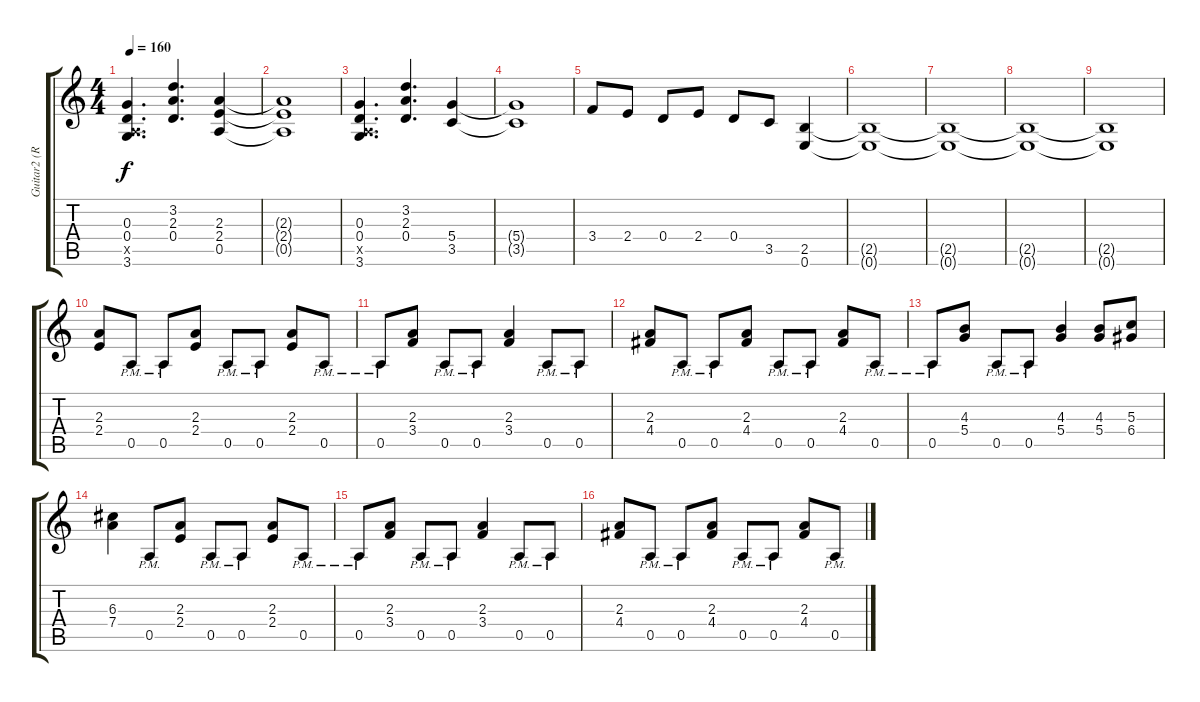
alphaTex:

\track ("Guitar2 (Rhythm)" "Guitar2 (R") {instrument distortionguitar}
\staff {score tabs}
\tuning (E4 B3 G3 D3 A2 E2) {hide}
\ts (4 4)
\tempo 160
\clef g2
\ks c
(0.3 0.4 0.5{x} 3.6).4{d dy f} (3.2 2.3 0.4).4{d} (2.3 2.4 0.5).4 |
(2.3{t} 2.4{t} 0.5{t}).1 |
(0.3 0.4 0.5{x} 3.6).4{d} (3.2 2.3 0.4).4{d} (5.4 3.5).4 |
(5.4{t} 3.5{t}).1 |
3.4.8 2.4.8 0.4.8 2.4.8 0.4.8 3.5.8 (2.5 0.6).4 |
(2.5{t} 0.6{t}).1{volume 5} |
(2.5{t} 0.6{t}).1 |
(2.5{t} 0.6{t}).1 |
(2.5{t} 0.6{t}).1 |
(2.3 2.4).8{volume 11} 0.5{pm}.8 0.5{pm}.8 (2.3 2.4).8 0.5{pm}.8 0.5{pm}.8 (2.3 2.4).8 0.5{pm}.8 |
0.5{pm}.8 (2.3 3.4).8 0.5{pm}.8 0.5{pm}.8 (2.3 3.4).4 0.5{pm}.8 0.5{pm}.8 |
(2.3 4.4).8 0.5{pm}.8 0.5{pm}.8 (2.3 4.4).8 0.5{pm}.8 0.5{pm}.8 (2.3 4.4).8 0.5{pm}.8 |
0.5{pm}.8 (4.3 5.4).8 0.5{pm}.8 0.5{pm}.8 (4.3 5.4).4 (4.3 5.4).8 (5.3 6.4).8 |
(6.3 7.4).4 0.5{pm}.8 (2.3 2.4).8 0.5{pm}.8 0.5{pm}.8 (2.3 2.4).8 0.5{pm}.8 |
0.5{pm}.8 (2.3 3.4).8 0.5{pm}.8 0.5{pm}.8 (2.3 3.4).4 0.5{pm}.8 0.5{pm}.8 |
(2.3 4.4).8 0.5{pm}.8 0.5{pm}.8 (2.3 4.4).8 0.5{pm}.8 0.5{pm}.8 (2.3 4.4).8 0.5{pm}.8
